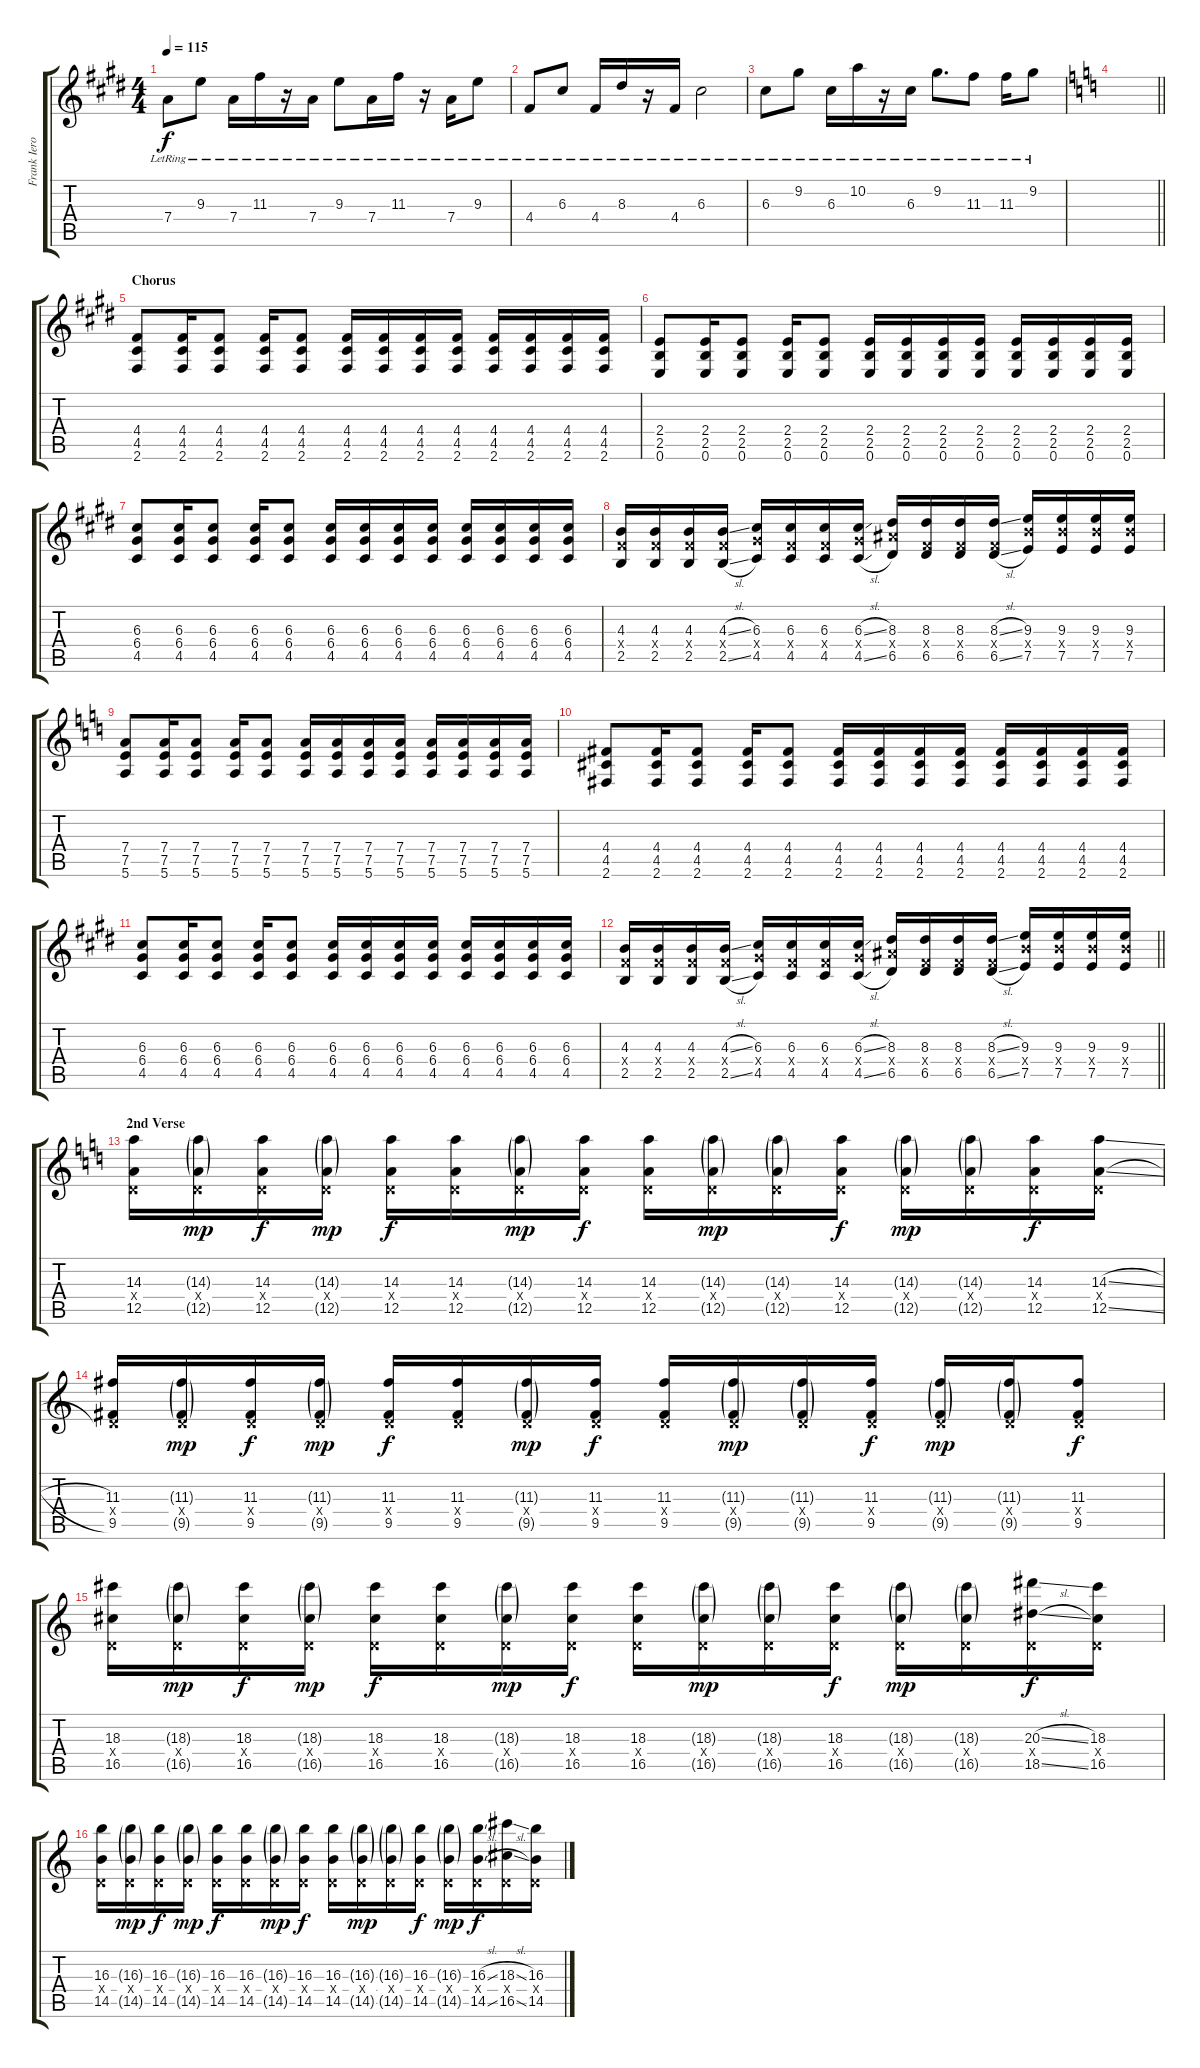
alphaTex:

\track ("Frank Iero " "Frank Iero") {instrument electricguitarjazz}
\staff {score tabs}
\tuning (E4 B3 G3 D3 A2 E2) {hide}
\ts (4 4)
\tempo 115
\clef g2
\ks e
7.4{lr}.8{dy f} 9.3{lr}.8 7.4{lr}.16 11.3{lr}.16 r.16 7.4{lr}.16 9.3{lr}.8 7.4{lr}.16 11.3{lr}.16 r.16 7.4{lr}.16 9.3{lr}.8 |
4.4{lr}.8 6.3{lr}.8 4.4{lr}.16 8.3{lr}.16 r.16 4.4{lr}.16 6.3{lr}.2 |
6.3{lr}.8 9.2{lr}.8 6.3{lr}.16 10.2{lr}.16 r.16 6.3{lr}.16 9.2{lr}.8{d} 11.3{lr}.8 11.3{lr}.16 9.2{lr}.8 |
\barLineRight lightlight
\ks c
|
\section ("" "Chorus")
\ks e
(4.4 4.5 2.6).8{volume 12 instrument distortionguitar} (4.4 4.5 2.6).16 (4.4 4.5 2.6).8 (4.4 4.5 2.6).16 (4.4 4.5 2.6).8 (4.4 4.5 2.6).16 (4.4 4.5 2.6).16 (4.4 4.5 2.6).16 (4.4 4.5 2.6).16 (4.4 4.5 2.6).16 (4.4 4.5 2.6).16 (4.4 4.5 2.6).16 (4.4 4.5 2.6).16 |
(2.4 2.5 0.6).8 (2.4 2.5 0.6).16 (2.4 2.5 0.6).8 (2.4 2.5 0.6).16 (2.4 2.5 0.6).8 (2.4 2.5 0.6).16 (2.4 2.5 0.6).16 (2.4 2.5 0.6).16 (2.4 2.5 0.6).16 (2.4 2.5 0.6).16 (2.4 2.5 0.6).16 (2.4 2.5 0.6).16 (2.4 2.5 0.6).16 |
(6.3 6.4 4.5).8 (6.3 6.4 4.5).16 (6.3 6.4 4.5).8 (6.3 6.4 4.5).16 (6.3 6.4 4.5).8 (6.3 6.4 4.5).16 (6.3 6.4 4.5).16 (6.3 6.4 4.5).16 (6.3 6.4 4.5).16 (6.3 6.4 4.5).16 (6.3 6.4 4.5).16 (6.3 6.4 4.5).16 (6.3 6.4 4.5).16 |
(4.3 4.4{x} 2.5).16{balance 8} (4.3 4.4{x} 2.5).16 (4.3 4.4{x} 2.5).16 (4.3{sl} 4.4{x} 2.5{sl}).16 (6.3 6.4{x} 4.5).16 (6.3 4.4{x} 4.5).16 (6.3 4.4{x} 4.5).16 (6.3{sl} 6.4{x} 4.5{sl}).16 (8.3 8.4{x} 6.5).16 (8.3 4.4{x} 6.5).16 (8.3 4.4{x} 6.5).16 (8.3{sl} 4.4{x} 6.5{sl}).16 (9.3 9.4{x} 7.5).16 (9.3 9.4{x} 7.5).16 (9.3 9.4{x} 7.5).16 (9.3 9.4{x} 7.5).16 |
\ks c
(7.4 7.5 5.6).8{volume 12 balance 14} (7.4 7.5 5.6).16 (7.4 7.5 5.6).8 (7.4 7.5 5.6).16 (7.4 7.5 5.6).8 (7.4 7.5 5.6).16 (7.4 7.5 5.6).16 (7.4 7.5 5.6).16 (7.4 7.5 5.6).16 (7.4 7.5 5.6).16 (7.4 7.5 5.6).16 (7.4 7.5 5.6).16 (7.4 7.5 5.6).16 |
(4.4 4.5 2.6).8 (4.4 4.5 2.6).16 (4.4 4.5 2.6).8 (4.4 4.5 2.6).16 (4.4 4.5 2.6).8 (4.4 4.5 2.6).16 (4.4 4.5 2.6).16 (4.4 4.5 2.6).16 (4.4 4.5 2.6).16 (4.4 4.5 2.6).16 (4.4 4.5 2.6).16 (4.4 4.5 2.6).16 (4.4 4.5 2.6).16 |
\ks e
(6.3 6.4 4.5).8 (6.3 6.4 4.5).16 (6.3 6.4 4.5).8 (6.3 6.4 4.5).16 (6.3 6.4 4.5).8 (6.3 6.4 4.5).16 (6.3 6.4 4.5).16 (6.3 6.4 4.5).16 (6.3 6.4 4.5).16 (6.3 6.4 4.5).16 (6.3 6.4 4.5).16 (6.3 6.4 4.5).16 (6.3 6.4 4.5).16 |
\barLineRight lightlight
(4.3 4.4{x} 2.5).16{balance 8} (4.3 4.4{x} 2.5).16 (4.3 4.4{x} 2.5).16 (4.3{sl} 4.4{x} 2.5{sl}).16 (6.3 6.4{x} 4.5).16 (6.3 4.4{x} 4.5).16 (6.3 4.4{x} 4.5).16 (6.3{sl} 6.4{x} 4.5{sl}).16 (8.3 8.4{x} 6.5).16 (8.3 4.4{x} 6.5).16 (8.3 4.4{x} 6.5).16 (8.3{sl} 4.4{x} 6.5{sl}).16 (9.3 9.4{x} 7.5).16 (9.3 9.4{x} 7.5).16 (9.3 9.4{x} 7.5).16 (9.3 9.4{x} 7.5).16 |
\section ("" "2nd Verse")
\ks c
(14.3 0.4{x} 12.5).16{volume 6 balance 14 instrument electricguitarjazz} (14.3{g} 0.4{x} 12.5{g}).16{dy mp} (14.3 0.4{x} 12.5).16{dy f} (14.3{g} 0.4{x} 12.5{g}).16{dy mp} (14.3 0.4{x} 12.5).16{dy f} (14.3 0.4{x} 12.5).16 (14.3{g} 0.4{x} 12.5{g}).16{dy mp} (14.3 0.4{x} 12.5).16{dy f} (14.3 0.4{x} 12.5).16 (14.3{g} 0.4{x} 12.5{g}).16{dy mp} (14.3{g} 0.4{x} 12.5{g}).16 (14.3 0.4{x} 12.5).16{dy f} (14.3{g} 0.4{x} 12.5{g}).16{dy mp} (14.3{g} 0.4{x} 12.5{g}).16 (14.3 0.4{x} 12.5).16{dy f} (14.3{sl} 0.4{x} 12.5{sl}).16 |
(11.3 0.4{x} 9.5).16 (11.3{g} 0.4{x} 9.5{g}).16{dy mp} (11.3 0.4{x} 9.5).16{dy f} (11.3{g} 0.4{x} 9.5{g}).16{dy mp} (11.3 0.4{x} 9.5).16{dy f} (11.3 0.4{x} 9.5).16 (11.3{g} 0.4{x} 9.5{g}).16{dy mp} (11.3 0.4{x} 9.5).16{dy f} (11.3 0.4{x} 9.5).16 (11.3{g} 0.4{x} 9.5{g}).16{dy mp} (11.3{g} 0.4{x} 9.5{g}).16 (11.3 0.4{x} 9.5).16{dy f} (11.3{g} 0.4{x} 9.5{g}).16{dy mp} (11.3{g} 0.4{x} 9.5{g}).16 (11.3 0.4{x} 9.5).8{dy f} |
(18.3 0.4{x} 16.5).16 (18.3{g} 0.4{x} 16.5{g}).16{dy mp} (18.3 0.4{x} 16.5).16{dy f} (18.3{g} 0.4{x} 16.5{g}).16{dy mp} (18.3 0.4{x} 16.5).16{dy f} (18.3 0.4{x} 16.5).16 (18.3{g} 0.4{x} 16.5{g}).16{dy mp} (18.3 0.4{x} 16.5).16{dy f} (18.3 0.4{x} 16.5).16 (18.3{g} 0.4{x} 16.5{g}).16{dy mp} (18.3{g} 0.4{x} 16.5{g}).16 (18.3 0.4{x} 16.5).16{dy f} (18.3{g} 0.4{x} 16.5{g}).16{dy mp} (18.3{g} 0.4{x} 16.5{g}).16 (20.3{sl} 0.4{x} 18.5{sl}).16{dy f} (18.3 0.4{x} 16.5).16 |
(16.3 0.4{x} 14.5).16 (16.3{g} 0.4{x} 14.5{g}).16{dy mp} (16.3 0.4{x} 14.5).16{dy f} (16.3{g} 0.4{x} 14.5{g}).16{dy mp} (16.3 0.4{x} 14.5).16{dy f} (16.3 0.4{x} 14.5).16 (16.3{g} 0.4{x} 14.5{g}).16{dy mp} (16.3 0.4{x} 14.5).16{dy f} (16.3 0.4{x} 14.5).16 (16.3{g} 0.4{x} 14.5{g}).16{dy mp} (16.3{g} 0.4{x} 14.5{g}).16 (16.3 0.4{x} 14.5).16{dy f} (16.3{g} 0.4{x} 14.5{g}).16{dy mp} (16.3{sl} 0.4{x} 14.5{sl}).16{dy f} (18.3{sl} 0.4{x} 16.5{sl}).16 (16.3 0.4{x} 14.5).16
